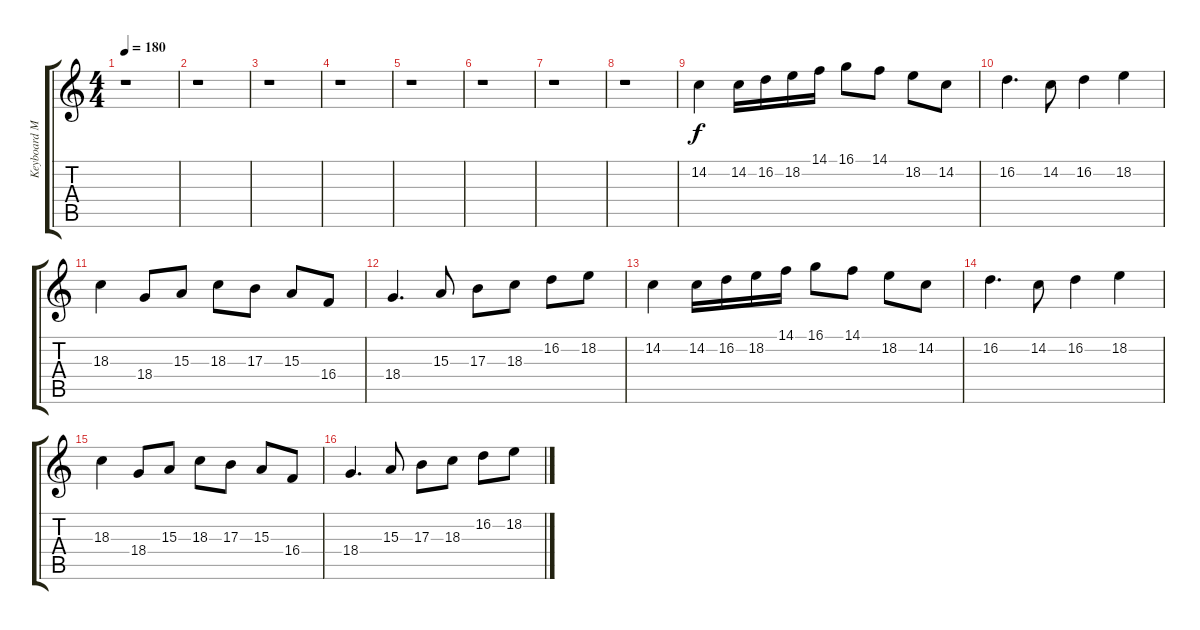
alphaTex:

\track ("Keyboard Melodies" "Keyboard M") {instrument stringensemble1}
\staff {score tabs}
\tuning (Eb4 Bb3 Gb3 Db3 Ab2 Eb2) {hide}
\ts (4 4)
\tempo 180
\clef g2
\ks c
r.1{dy f} |
r.1 |
r.1 |
r.1 |
r.1 |
r.1 |
r.1 |
r.1 |
14.2.4 14.2.16 16.2.16 18.2.16 14.1.16 16.1.8 14.1.8 18.2.8 14.2.8 |
16.2.4{d} 14.2.8 16.2.4 18.2.4 |
18.3.4 18.4.8 15.3.8 18.3.8 17.3.8 15.3.8 16.4.8 |
18.4.4{d} 15.3.8 17.3.8 18.3.8 16.2.8 18.2.8 |
14.2.4 14.2.16 16.2.16 18.2.16 14.1.16 16.1.8 14.1.8 18.2.8 14.2.8 |
16.2.4{d} 14.2.8 16.2.4 18.2.4 |
18.3.4 18.4.8 15.3.8 18.3.8 17.3.8 15.3.8 16.4.8 |
18.4.4{d} 15.3.8 17.3.8 18.3.8 16.2.8 18.2.8
